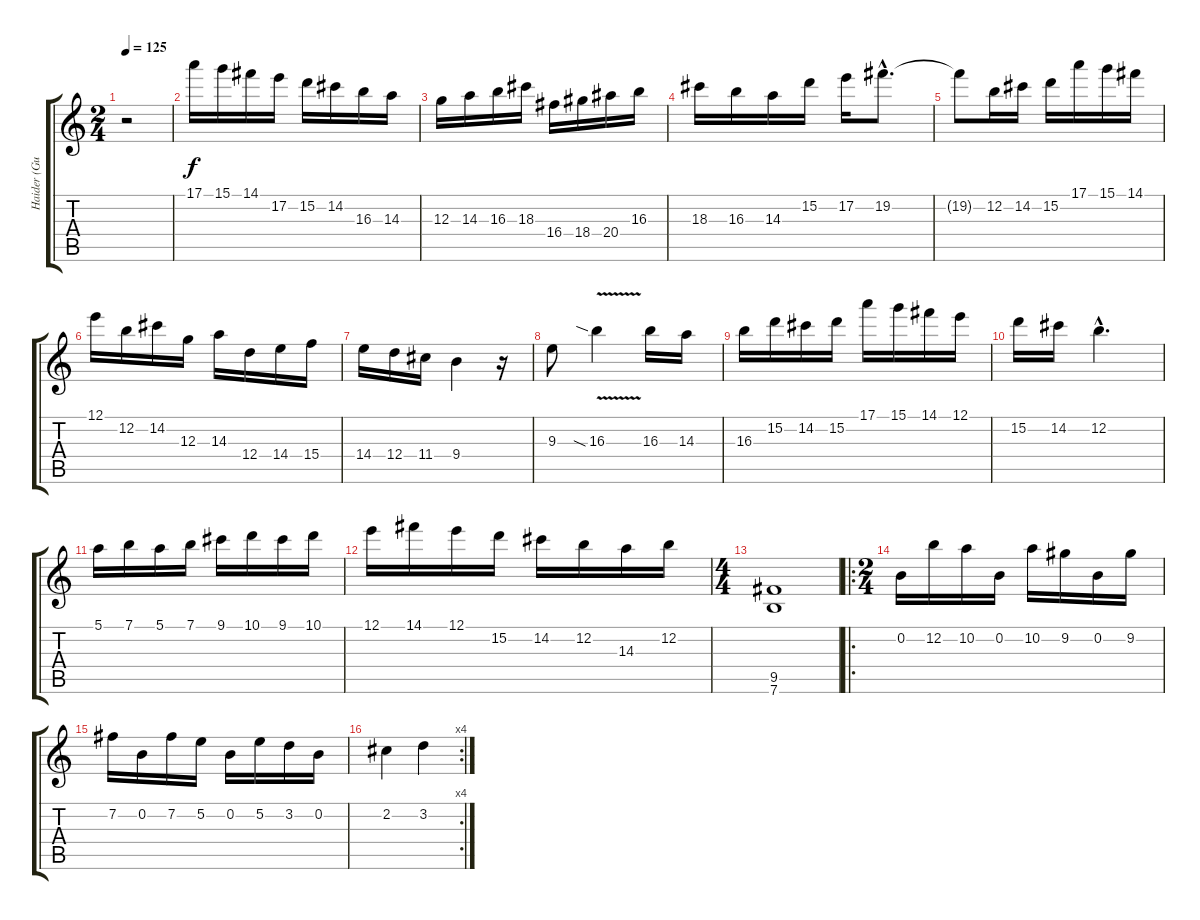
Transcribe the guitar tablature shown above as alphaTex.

\track ("Haider (Guitar 1)" "Haider (Gu") {instrument overdrivenguitar}
\staff {score tabs}
\tuning (E4 B3 G3 D3 A2 E2) {hide}
\ts (2 4)
\tempo 125
\clef g2
\ks c
r.2{dy f} |
17.1.16 15.1.16 14.1.16 17.2.16 15.2.16 14.2.16 16.3.16 14.3.16 |
12.3.16 14.3.16 16.3.16 18.3.16 16.4.16 18.4.16 20.4.16 16.3.16 |
18.3.16 16.3.16 14.3.16 15.2.16 17.2.16 19.2{hac}.8{d} |
19.2{t}.8 12.2.16 14.2.16 15.2.16 17.1.16 15.1.16 14.1.16 |
12.1.16 12.2.16 14.2.16 12.3.16 14.3.16 12.4.16 14.4.16 15.4.16 |
14.4.16 12.4.16 11.4.16 9.4.4 r.16 |
9.3.8 16.3{v sia}.4 16.3.16 14.3.16 |
16.3.16 15.2.16 14.2.16 15.2.16 17.1.16 15.1.16 14.1.16 12.1.16 |
15.2.16 14.2.16 12.2{hac}.4{d} |
5.1.16 7.1.16 5.1.16 7.1.16 9.1.16 10.1.16 9.1.16 10.1.16 |
12.1.16 14.1.16 12.1.16 15.2.16 14.2.16 12.2.16 14.3.16 12.2.16 |
\ts (4 4)
(9.5 7.6).1 |
\ro
\ts (2 4)
0.2.16 12.2.16 10.2.16 0.2.16 10.2.16 9.2.16 0.2.16 9.2.16 |
7.2.16 0.2.16 7.2.16 5.2.16 0.2.16 5.2.16 3.2.16 0.2.16 |
\rc 4
2.2.4 3.2.4
